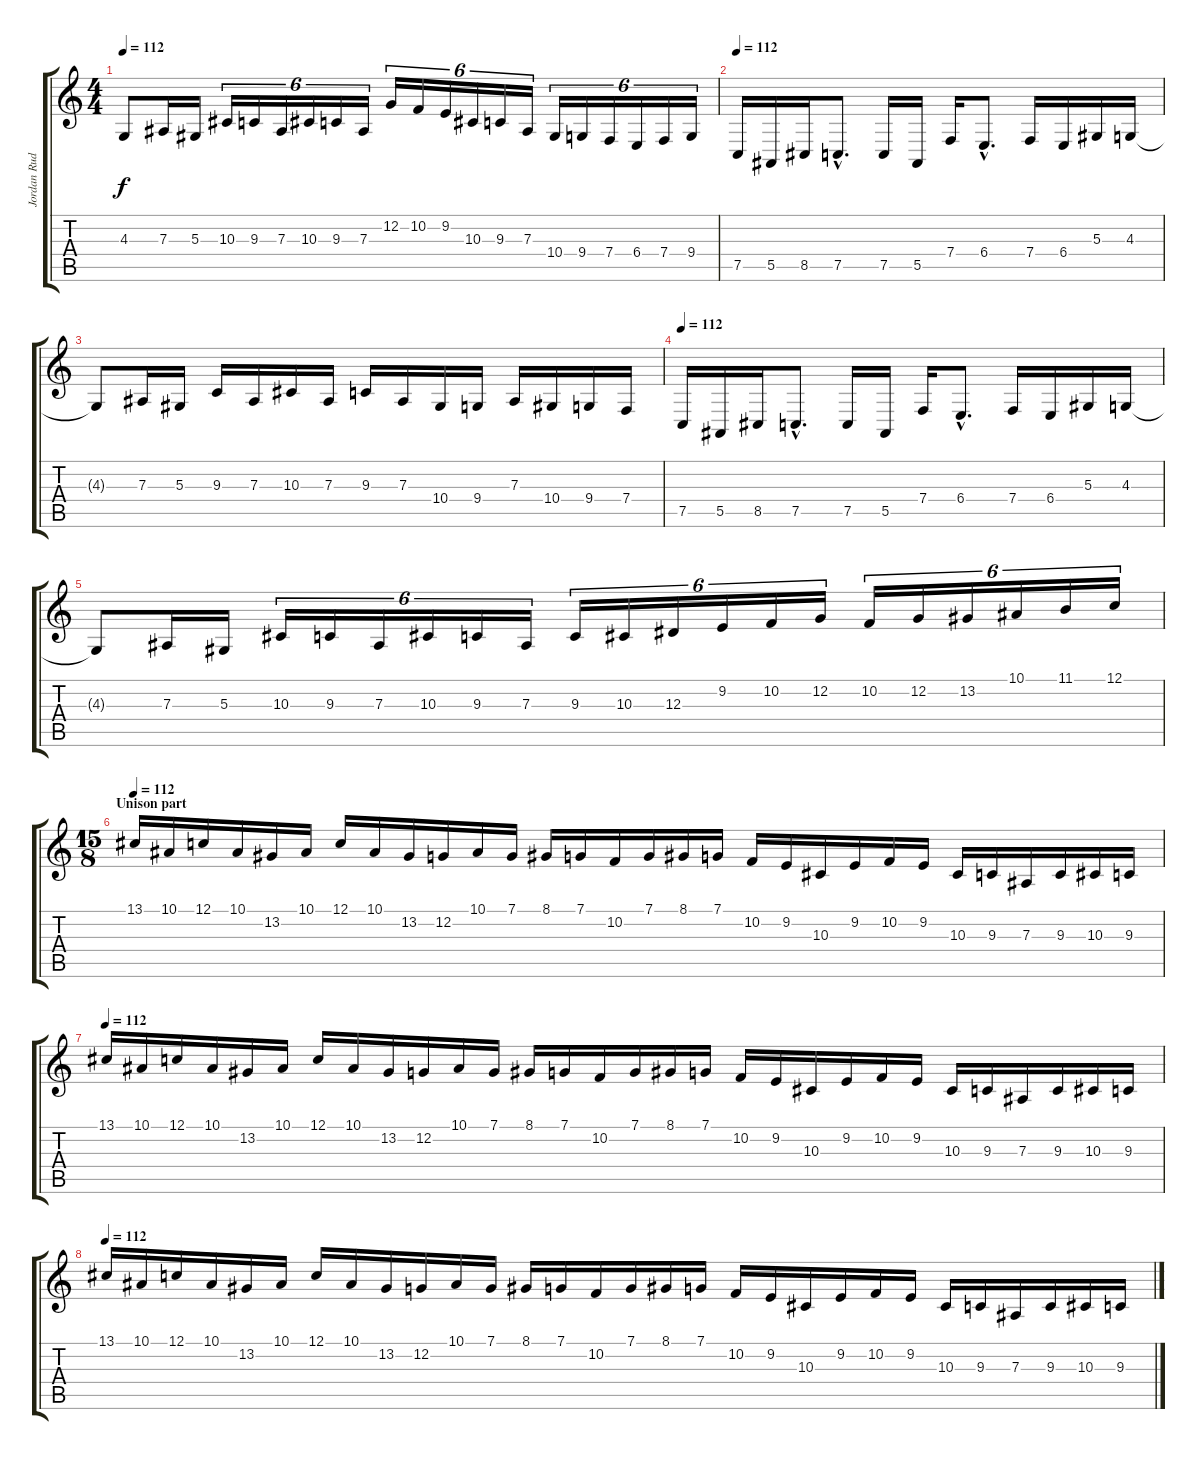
\track ("Jordan Rudess R" "Jordan Rud") {instrument acousticgrandpiano}
\staff {score tabs}
\tuning (C4 G3 Eb3 Bb2 F2 C2) {hide}
\ts (4 4)
\tempo 112
\clef g2
\ks c
4.3{t}.8{dy f} 7.3.16 5.3.16 10.3.16{tu (6 4)} 9.3.16{tu (6 4)} 7.3.16{tu (6 4)} 10.3.16{tu (6 4)} 9.3.16{tu (6 4)} 7.3.16{tu (6 4)} 12.2.16{tu (6 4)} 10.2.16{tu (6 4)} 9.2.16{tu (6 4)} 10.3.16{tu (6 4)} 9.3.16{tu (6 4)} 7.3.16{tu (6 4)} 10.4.16{tu (6 4)} 9.4.16{tu (6 4)} 7.4.16{tu (6 4)} 6.4.16{tu (6 4)} 7.4.16{tu (6 4)} 9.4.16{tu (6 4)} |
\tempo 112
7.5.16 5.5.16 8.5.16 7.5{hac}.8{d} 7.5.16 5.5.16 7.4.16 6.4{hac}.8{d} 7.4.16 6.4.16 5.3.16 4.3.16 |
4.3{t}.8 7.3.16 5.3.16 9.3.16 7.3.16 10.3.16 7.3.16 9.3.16 7.3.16 10.4.16 9.4.16 7.3.16 10.4.16 9.4.16 7.4.16 |
\tempo 112
7.5.16 5.5.16 8.5.16 7.5{hac}.8{d} 7.5.16 5.5.16 7.4.16 6.4{hac}.8{d} 7.4.16 6.4.16 5.3.16 4.3.16 |
4.3{t}.8 7.3.16 5.3.16 10.3.16{tu (6 4)} 9.3.16{tu (6 4)} 7.3.16{tu (6 4)} 10.3.16{tu (6 4)} 9.3.16{tu (6 4)} 7.3.16{tu (6 4)} 9.3.16{tu (6 4)} 10.3.16{tu (6 4)} 12.3.16{tu (6 4)} 9.2.16{tu (6 4)} 10.2.16{tu (6 4)} 12.2.16{tu (6 4)} 10.2.16{tu (6 4)} 12.2.16{tu (6 4)} 13.2.16{tu (6 4)} 10.1.16{tu (6 4)} 11.1.16{tu (6 4)} 12.1.16{tu (6 4)} |
\ts (15 8)
\section ("" "Unison part")
\tempo 112
13.1.16{volume 10 balance 2 instrument lead2sawtooth} 10.1.16 12.1.16 10.1.16 13.2.16 10.1.16 12.1.16 10.1.16 13.2.16 12.2.16 10.1.16 7.1.16 8.1.16 7.1.16 10.2.16 7.1.16 8.1.16 7.1.16 10.2.16 9.2.16 10.3.16 9.2.16 10.2.16 9.2.16 10.3.16 9.3.16 7.3.16 9.3.16 10.3.16 9.3.16 |
\tempo 112
13.1.16 10.1.16 12.1.16 10.1.16 13.2.16 10.1.16 12.1.16 10.1.16 13.2.16 12.2.16 10.1.16 7.1.16 8.1.16 7.1.16 10.2.16 7.1.16 8.1.16 7.1.16 10.2.16 9.2.16 10.3.16 9.2.16 10.2.16 9.2.16 10.3.16 9.3.16 7.3.16 9.3.16 10.3.16 9.3.16 |
\tempo 112
13.1.16 10.1.16 12.1.16 10.1.16 13.2.16 10.1.16 12.1.16 10.1.16 13.2.16 12.2.16 10.1.16 7.1.16 8.1.16 7.1.16 10.2.16 7.1.16 8.1.16 7.1.16 10.2.16 9.2.16 10.3.16 9.2.16 10.2.16 9.2.16 10.3.16 9.3.16 7.3.16 9.3.16 10.3.16 9.3.16
